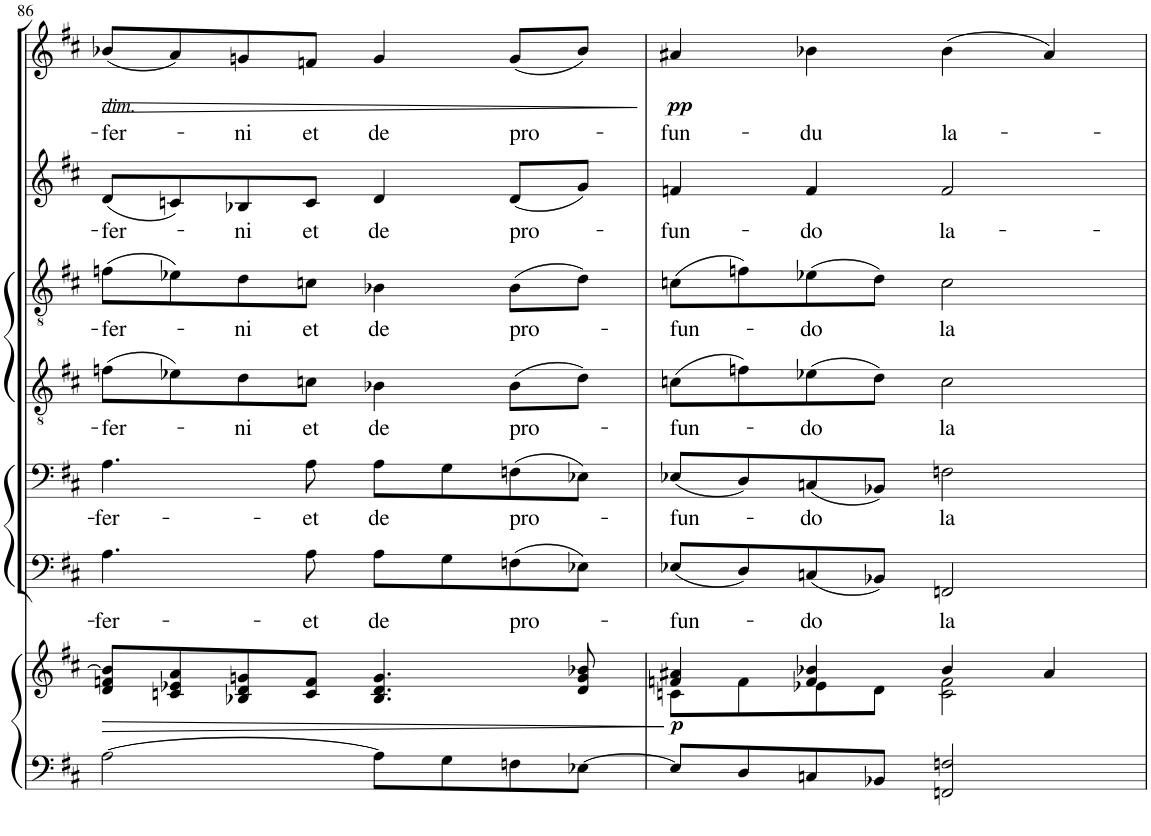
**kern	**kern	**dynam	**kern	**text	**kern	**text	**kern	**text	**kern	**text	**kern	**text	**kern	**text	**dynam
*part7	*part7	*part7	*part6	*part6	*part5	*part5	*part4	*part4	*part3	*part3	*part2	*part2	*part1	*part1	*part1
*staff8	*staff7	*staff7/8	*staff6	*staff6	*staff5	*staff5	*staff4	*staff4	*staff3	*staff3	*staff2	*staff2	*staff1	*staff1	*staff1
*I"PIANO	*	*	*I"BASSES II	*	*I"BASSES I	*	*I"TÉNORS II	*	*I"TÉNORS I	*	*I"ALTOS	*	*I"SOPRANOS	*	*
*I'Pno	*	*	*	*	*	*	*	*	*	*	*	*	*	*	*
!!LO:PB:g=z
*clefF4	*clefG2	*	*clefF4	*	*clefF4	*	*clefGv2	*	*clefGv2	*	*clefG2	*	*clefG2	*	*
*k[f#c#]	*k[f#c#]	*	*k[f#c#]	*	*k[f#c#]	*	*k[f#c#]	*	*k[f#c#]	*	*k[f#c#]	*	*k[f#c#]	*	*
*M4/4	*M4/4	*	*M4/4	*	*M4/4	*	*M4/4	*	*M4/4	*	*M4/4	*	*M4/4	*	*
*met(c)	*met(c)	*	*met(c)	*	*met(c)	*	*met(c)	*	*met(c)	*	*met(c)	*	*met(c)	*	*
=86	=86	=86	=86	=86	=86	=86	=86	=86	=86	=86	=86	=86	=86	=86	=86
!	!	!	!	!	!	!	!	!	!	!	!	!	!LO:TX:b:i:t=dim.	!	!
!	!	!LO:HP:b	!	!LO:LY:b	!	!LO:LY:b	!	!LO:LY:b	!	!LO:LY:b	!	!LO:LY:b	!	!LO:LY:b	!LO:HP:b
[2A\	8d/ 8fn/ 8b-/]L	>	4.A\	-fer-	4.A\	-fer-	(8fn\L	-fer-	(8fn\L	-fer-	(8d/L	-fer-	(8b-X/L	-fer-	>
.	8cn/ 8e-X/ 8a/	.	.	.	.	.	8e-X\)	.	8e-X\)	.	8cn/)	.	8a/)	.	.
!	!	!	!	!	!	!	!	!LO:LY:b	!	!LO:LY:b	!	!LO:LY:b	!	!LO:LY:b	!
.	8B-X/ 8d/ 8gn/	.	.	.	.	.	8d\	-ni	8d\	-ni	8B-X/	-ni	8gn/	-ni	.
!	!	!	!	!LO:LY:b	!	!LO:LY:b	!	!LO:LY:b	!	!LO:LY:b	!	!LO:LY:b	!	!LO:LY:b	!
.	8c/ 8f/J	.	8A\	-et	8A\	-et	8cn\J	et	8cn\J	et	8c/J	et	8fn/J	et	.
!	!	!	!	!LO:LY:b	!	!LO:LY:b	!	!LO:LY:b	!	!LO:LY:b	!	!LO:LY:b	!	!LO:LY:b	!
8A\L]	4.B-/ 4.d/ 4.g/	.	8A\L	de	8A\L	de	4B-X\	de	4B-X\	de	4d/	de	4g/	de	.
8G\	.	.	8G\	.	8G\	.	.	.	.	.	.	.	.	.	.
!	!	!	!	!LO:LY:b	!	!LO:LY:b	!	!LO:LY:b	!	!LO:LY:b	!	!LO:LY:b	!	!LO:LY:b	!
8Fn\	.	.	(8Fn\	pro-	(8Fn\	pro-	(8B-\L	pro-	(8B-\L	pro-	(8d/L	pro-	(8g/L	pro-	.
[8E-X\J	8d/ 8g/ 8b-X/	.	8E-X\J)	.	8E-X\J)	.	8d\J)	.	8d\J)	.	8g/J)	.	8b-/J)	.	.
.	.	]	.	.	.	.	.	.	.	.	.	.	.	.	]
=87	=87	=87	=87	=87	=87	=87	=87	=87	=87	=87	=87	=87	=87	=87	=87
*	*^	*	*	*	*	*	*	*	*	*	*	*	*	*	*
!	!	!	!LO:DY:b	!	!LO:LY:b	!	!LO:LY:b	!	!LO:LY:b	!	!LO:LY:b	!	!LO:LY:b	!	!LO:LY:b	!LO:DY:b
8E-/L]	4fn/ 4a#X/	8cn\L	p	(8E-X/L	-fun-	(8E-X/L	-fun-	(8cn\L	-fun-	(8cn\L	-fun-	4fn/	-fun-	4a#X/	-fun-	pp
8D/	.	8f\	.	8D/)	.	8D/)	.	8fn\)	.	8fn\)	.	.	.	.	.	.
!	!	!	!	!	!LO:LY:b	!	!LO:LY:b	!	!LO:LY:b	!	!LO:LY:b	!	!LO:LY:b	!	!LO:LY:b	!
8Cn/	4f/ 4b-X/	8e-X\	.	(8Cn/	-do	(8Cn/	-do	(8e-X\	-do	(8e-X\	-do	4f/	do	4b-X\	-du	.
8BB-X/J	.	8d\J	.	8BB-X/J)	.	8BB-X/J)	.	8d\J)	.	8d\J)	.	.	.	.	.	.
!	!	!	!	!	!LO:LY:b	!	!LO:LY:b	!	!LO:LY:b	!	!LO:LY:b	!	!LO:LY:b	!	!LO:LY:b	!
2FFn/ 2Fn/	4b-/	2c\ 2f\	.	2FFn/	la	2Fn\	la	2c\	la	2c\	la	2f/	la-	(4b-\	la-	.
.	4a#/	.	.	.	.	.	.	.	.	.	.	.	.	4a#/)	.	.
*	*v	*v	*	*	*	*	*	*	*	*	*	*	*	*	*	*
=	=	=	=	=	=	=	=	=	=	=	=	=	=	=	=
*-	*-	*-	*-	*-	*-	*-	*-	*-	*-	*-	*-	*-	*-	*-	*-
